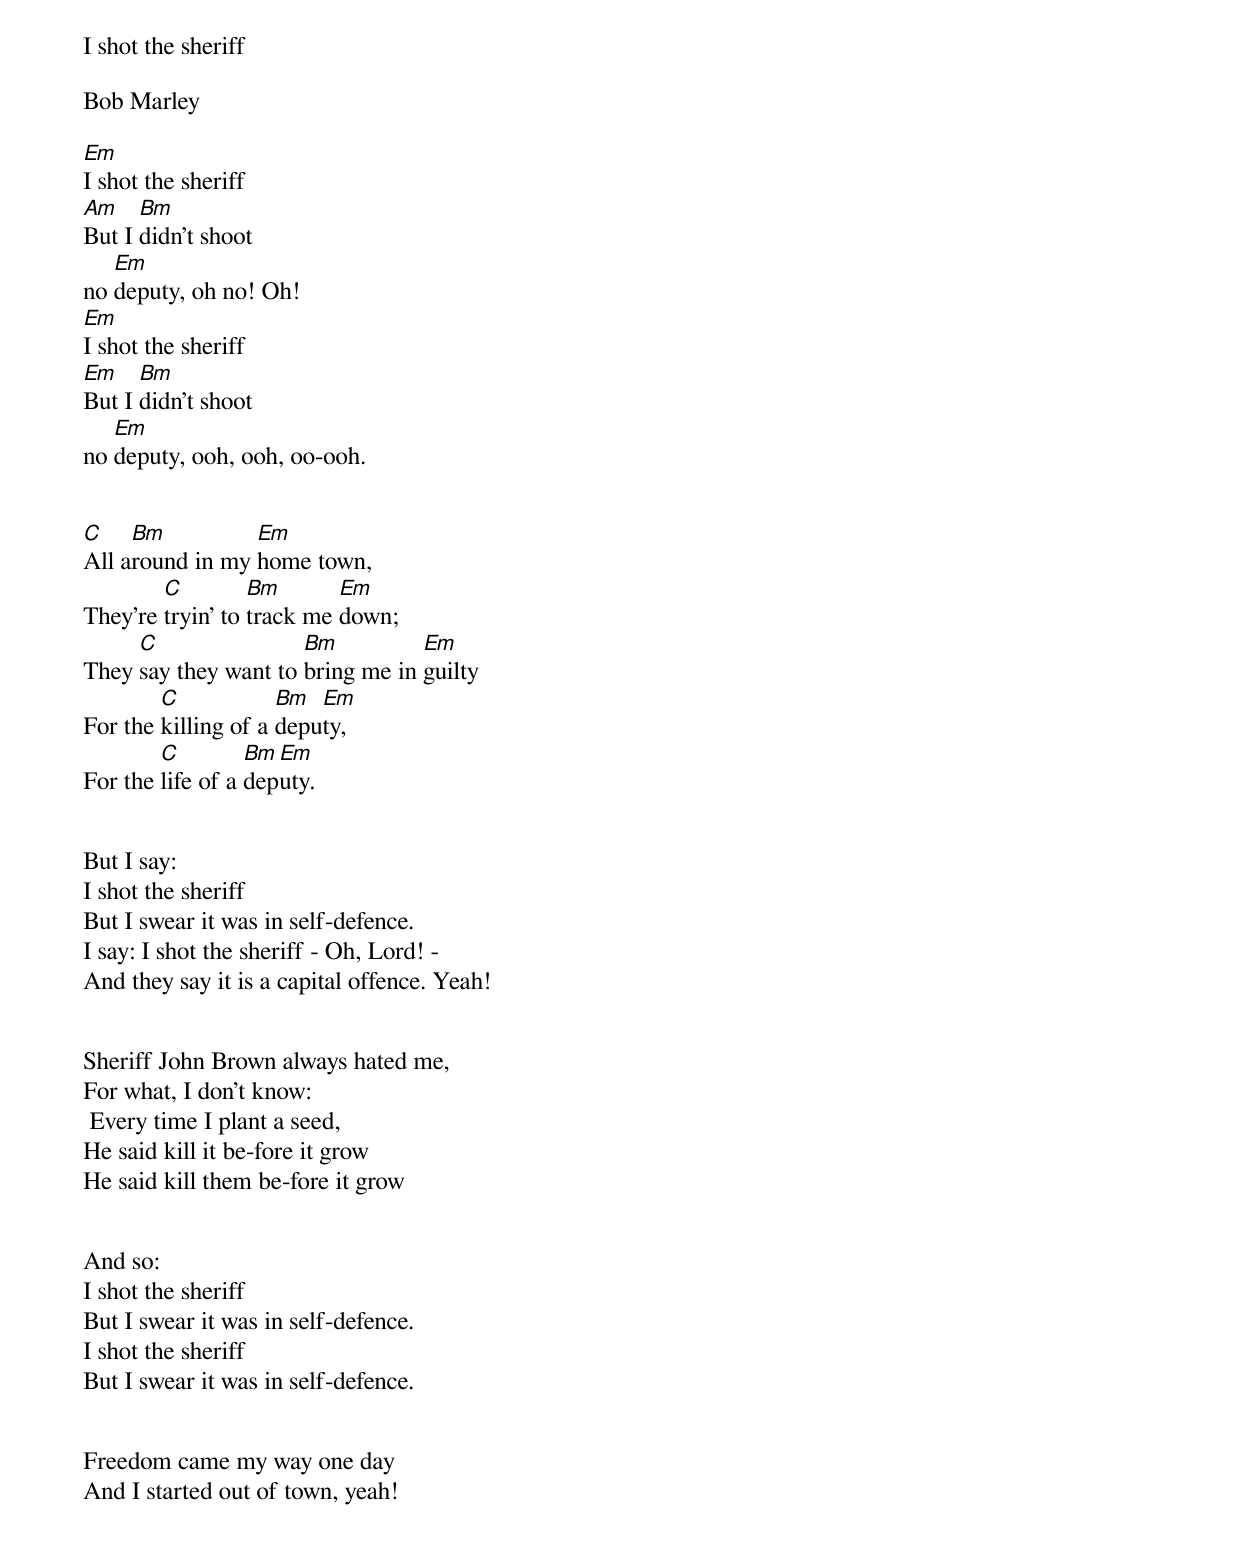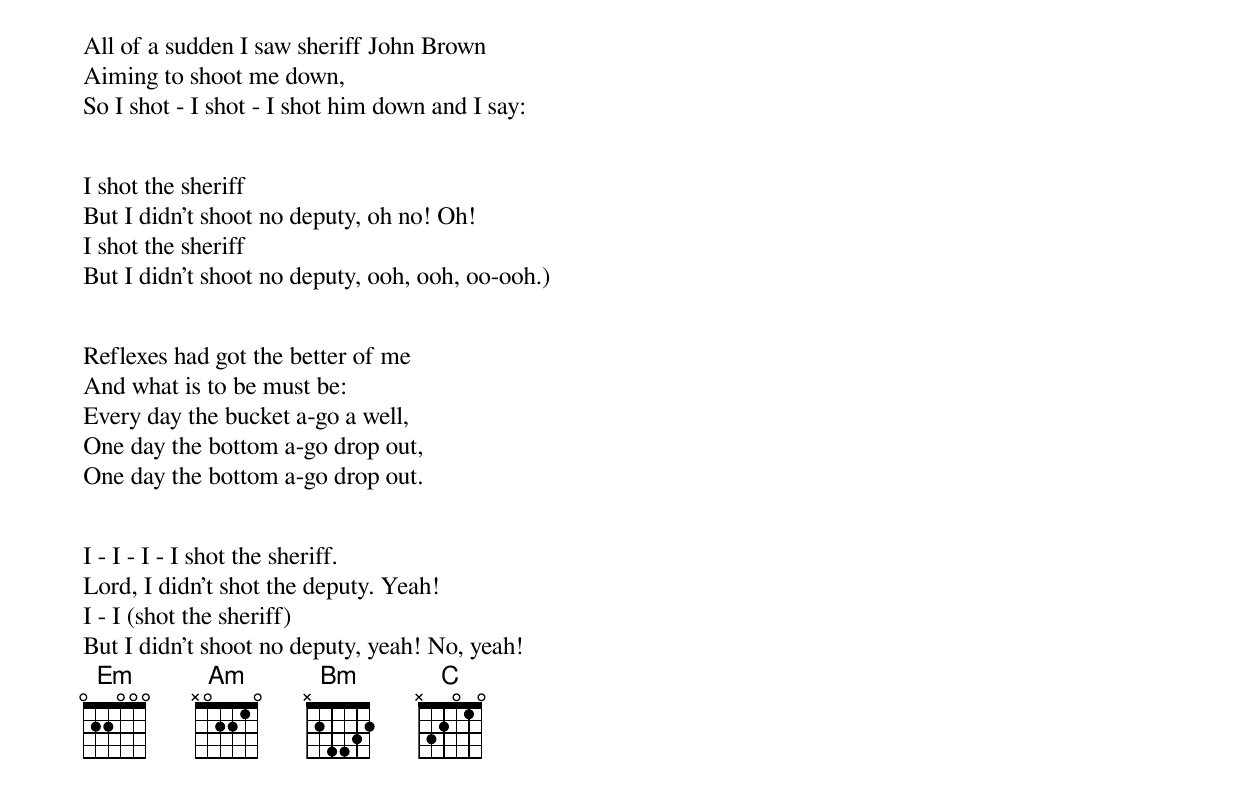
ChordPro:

I shot the sheriff

Bob Marley

[Em]I shot the sheriff
[Am]But I [Bm]didn't shoot
no [Em]deputy, oh no! Oh!
[Em]I shot the sheriff
[Em]But I [Bm]didn't shoot
no [Em]deputy, ooh, ooh, oo-ooh.


[C]All a[Bm]round in my [Em]home town,
They're [C]tryin' to [Bm]track me [Em]down;
They [C]say they want to [Bm]bring me in [Em]guilty
For the [C]killing of a [Bm]depu[Em]ty,
For the [C]life of a [Bm]dep[Em]uty.


But I say:
I shot the sheriff
But I swear it was in self-defence.
I say: I shot the sheriff - Oh, Lord! -
And they say it is a capital offence. Yeah!


Sheriff John Brown always hated me,
For what, I don't know:
 Every time I plant a seed,
He said kill it be-fore it grow
He said kill them be-fore it grow


And so:
I shot the sheriff
But I swear it was in self-defence.
I shot the sheriff
But I swear it was in self-defence.


Freedom came my way one day
And I started out of town, yeah!
All of a sudden I saw sheriff John Brown
Aiming to shoot me down,
So I shot - I shot - I shot him down and I say:


I shot the sheriff
But I didn't shoot no deputy, oh no! Oh!
I shot the sheriff
But I didn't shoot no deputy, ooh, ooh, oo-ooh.)


Reflexes had got the better of me
And what is to be must be:
Every day the bucket a-go a well,
One day the bottom a-go drop out,
One day the bottom a-go drop out.


I - I - I - I shot the sheriff.
Lord, I didn't shot the deputy. Yeah!
I - I (shot the sheriff)
But I didn't shoot no deputy, yeah! No, yeah!
